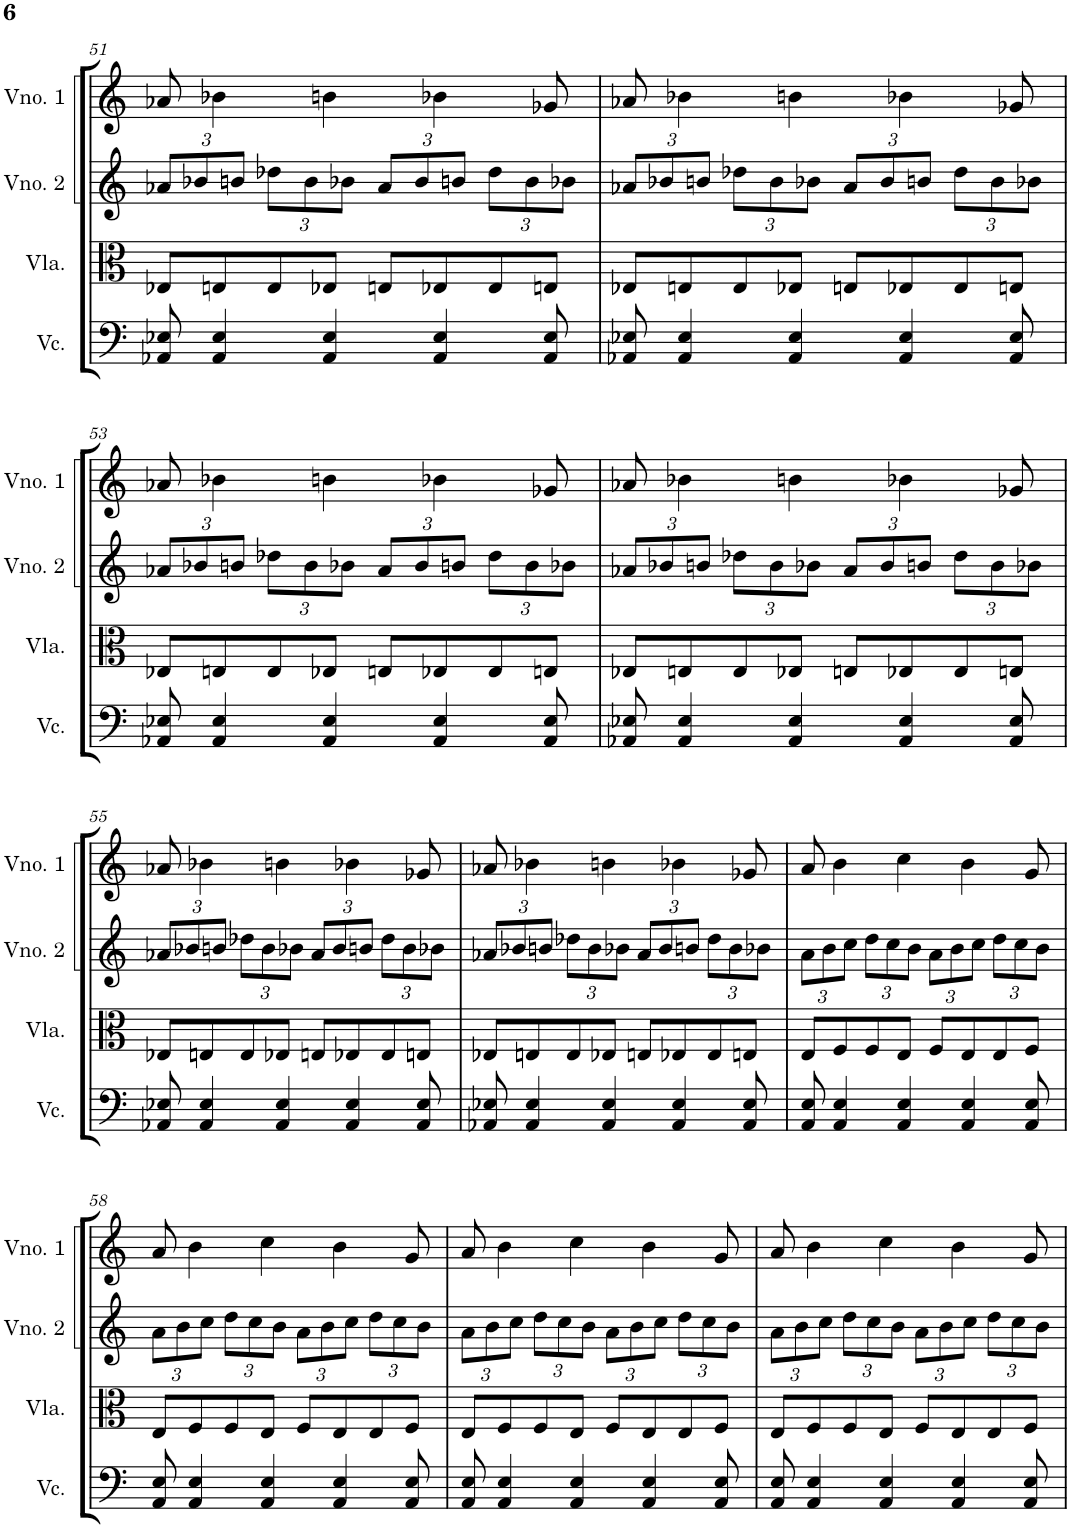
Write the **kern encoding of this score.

**kern	**kern	**kern	**kern
*part4	*part3	*part2	*part1
*staff4	*staff3	*staff2	*staff1
*I"Violoncelo	*I"Viola	*I"Violino 2	*I"Violino 1
*I'Vc.	*I'Vla.	*I'Vno. 2	*I'Vno. 1
!!LO:PB:g=z
*clefF4	*clefC3	*clefG2	*clefG2
*k[]	*k[]	*k[]	*k[]
*M4/4	*M4/4	*M4/4	*M4/4
*	*	*Xbrackettup	*
=51	=51	=51	=51
8AA-X/ 8E-X/	8E-X/L	12a-X/L	8a-X/
.	.	12b-X/	.
4AA-/ 4E-/	8En/	.	4b-X\
.	.	12bn/J	.
.	8E/	12dd-X\L	.
.	.	12b\	.
4AA-/ 4E-/	8E-X/J	.	4bn\
.	.	12b-X\J	.
.	8En/L	12a-/L	.
.	.	12b-/	.
4AA-/ 4E-/	8E-X/	.	4b-X\
.	.	12bn/J	.
.	8E-/	12dd-\L	.
.	.	12b\	.
8AA-/ 8E-/	8En/J	.	8g-X/
.	.	12b-X\J	.
=52	=52	=52	=52
8AA-X/ 8E-X/	8E-X/L	12a-X/L	8a-X/
.	.	12b-X/	.
4AA-/ 4E-/	8En/	.	4b-X\
.	.	12bn/J	.
.	8E/	12dd-X\L	.
.	.	12b\	.
4AA-/ 4E-/	8E-X/J	.	4bn\
.	.	12b-X\J	.
.	8En/L	12a-/L	.
.	.	12b-/	.
4AA-/ 4E-/	8E-X/	.	4b-X\
.	.	12bn/J	.
.	8E-/	12dd-\L	.
.	.	12b\	.
8AA-/ 8E-/	8En/J	.	8g-X/
.	.	12b-X\J	.
!!LO:LB:g=z
=53	=53	=53	=53
8AA-X/ 8E-X/	8E-X/L	12a-X/L	8a-X/
.	.	12b-X/	.
4AA-/ 4E-/	8En/	.	4b-X\
.	.	12bn/J	.
.	8E/	12dd-X\L	.
.	.	12b\	.
4AA-/ 4E-/	8E-X/J	.	4bn\
.	.	12b-X\J	.
.	8En/L	12a-/L	.
.	.	12b-/	.
4AA-/ 4E-/	8E-X/	.	4b-X\
.	.	12bn/J	.
.	8E-/	12dd-\L	.
.	.	12b\	.
8AA-/ 8E-/	8En/J	.	8g-X/
.	.	12b-X\J	.
=54	=54	=54	=54
8AA-X/ 8E-X/	8E-X/L	12a-X/L	8a-X/
.	.	12b-X/	.
4AA-/ 4E-/	8En/	.	4b-X\
.	.	12bn/J	.
.	8E/	12dd-X\L	.
.	.	12b\	.
4AA-/ 4E-/	8E-X/J	.	4bn\
.	.	12b-X\J	.
.	8En/L	12a-/L	.
.	.	12b-/	.
4AA-/ 4E-/	8E-X/	.	4b-X\
.	.	12bn/J	.
.	8E-/	12dd-\L	.
.	.	12b\	.
8AA-/ 8E-/	8En/J	.	8g-X/
.	.	12b-X\J	.
!!LO:LB:g=z
=55	=55	=55	=55
8AA-X/ 8E-X/	8E-X/L	12a-X/L	8a-X/
.	.	12b-X/	.
4AA-/ 4E-/	8En/	.	4b-X\
.	.	12bn/J	.
.	8E/	12dd-X\L	.
.	.	12b\	.
4AA-/ 4E-/	8E-X/J	.	4bn\
.	.	12b-X\J	.
.	8En/L	12a-/L	.
.	.	12b-/	.
4AA-/ 4E-/	8E-X/	.	4b-X\
.	.	12bn/J	.
.	8E-/	12dd-\L	.
.	.	12b\	.
8AA-/ 8E-/	8En/J	.	8g-X/
.	.	12b-X\J	.
=56	=56	=56	=56
8AA-X/ 8E-X/	8E-X/L	12a-X/L	8a-X/
.	.	12b-X/	.
4AA-/ 4E-/	8En/	.	4b-X\
.	.	12bn/J	.
.	8E/	12dd-X\L	.
.	.	12b\	.
4AA-/ 4E-/	8E-X/J	.	4bn\
.	.	12b-X\J	.
.	8En/L	12a-/L	.
.	.	12b-/	.
4AA-/ 4E-/	8E-X/	.	4b-X\
.	.	12bn/J	.
.	8E-/	12dd-\L	.
.	.	12b\	.
8AA-/ 8E-/	8En/J	.	8g-X/
.	.	12b-X\J	.
=57	=57	=57	=57
8AA/ 8E/	8E/L	12a\L	8a/
.	.	12b\	.
4AA/ 4E/	8F/	.	4b\
.	.	12cc\J	.
.	8F/	12dd\L	.
.	.	12cc\	.
4AA/ 4E/	8E/J	.	4cc\
.	.	12b\J	.
.	8F/L	12a\L	.
.	.	12b\	.
4AA/ 4E/	8E/	.	4b\
.	.	12cc\J	.
.	8E/	12dd\L	.
.	.	12cc\	.
8AA/ 8E/	8F/J	.	8g/
.	.	12b\J	.
!!LO:LB:g=z
=58	=58	=58	=58
8AA/ 8E/	8E/L	12a\L	8a/
.	.	12b\	.
4AA/ 4E/	8F/	.	4b\
.	.	12cc\J	.
.	8F/	12dd\L	.
.	.	12cc\	.
4AA/ 4E/	8E/J	.	4cc\
.	.	12b\J	.
.	8F/L	12a\L	.
.	.	12b\	.
4AA/ 4E/	8E/	.	4b\
.	.	12cc\J	.
.	8E/	12dd\L	.
.	.	12cc\	.
8AA/ 8E/	8F/J	.	8g/
.	.	12b\J	.
=59	=59	=59	=59
8AA/ 8E/	8E/L	12a\L	8a/
.	.	12b\	.
4AA/ 4E/	8F/	.	4b\
.	.	12cc\J	.
.	8F/	12dd\L	.
.	.	12cc\	.
4AA/ 4E/	8E/J	.	4cc\
.	.	12b\J	.
.	8F/L	12a\L	.
.	.	12b\	.
4AA/ 4E/	8E/	.	4b\
.	.	12cc\J	.
.	8E/	12dd\L	.
.	.	12cc\	.
8AA/ 8E/	8F/J	.	8g/
.	.	12b\J	.
=60	=60	=60	=60
8AA/ 8E/	8E/L	12a\L	8a/
.	.	12b\	.
4AA/ 4E/	8F/	.	4b\
.	.	12cc\J	.
.	8F/	12dd\L	.
.	.	12cc\	.
4AA/ 4E/	8E/J	.	4cc\
.	.	12b\J	.
.	8F/L	12a\L	.
.	.	12b\	.
4AA/ 4E/	8E/	.	4b\
.	.	12cc\J	.
.	8E/	12dd\L	.
.	.	12cc\	.
8AA/ 8E/	8F/J	.	8g/
.	.	12b\J	.
=	=	=	=
*-	*-	*-	*-
